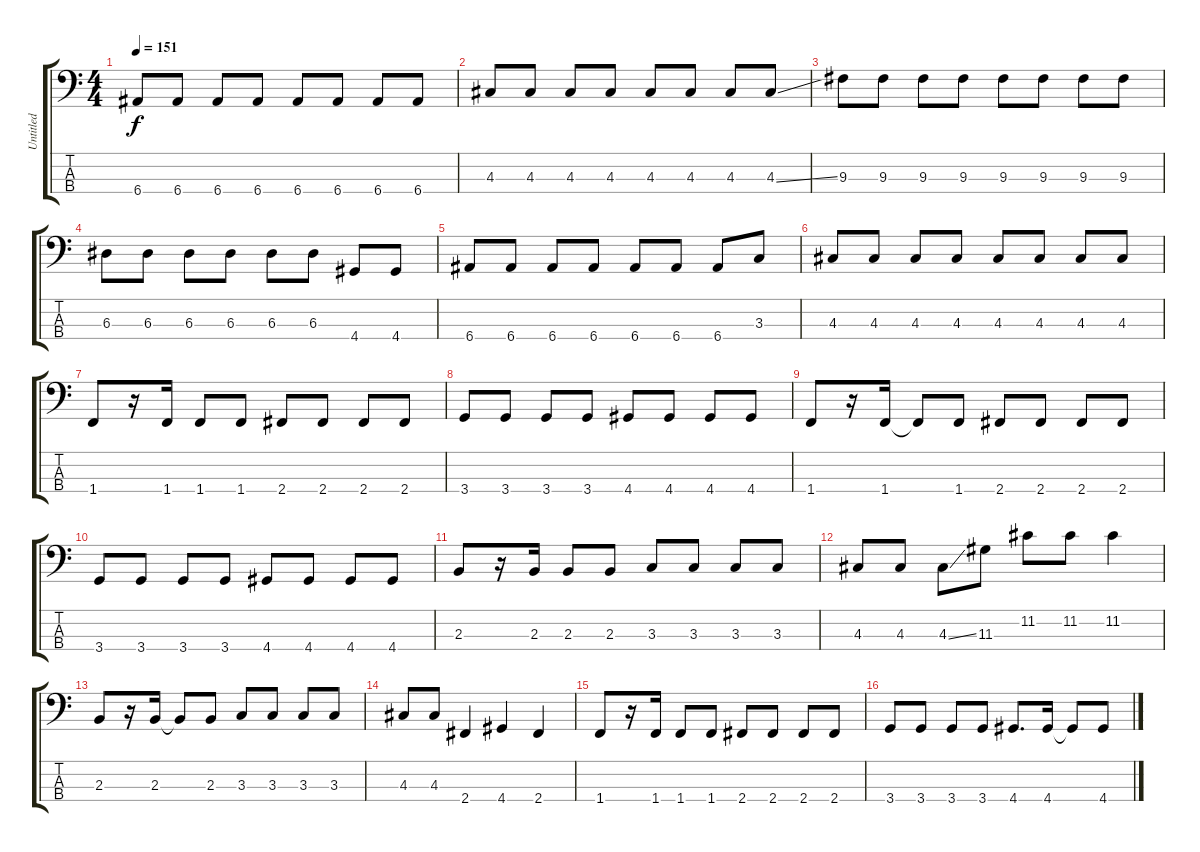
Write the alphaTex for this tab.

\track ("Untitled" "Untitled") {instrument electricbassfinger}
\staff {score tabs}
\tuning (G2 D2 A1 E1) {hide}
\ts (4 4)
\tempo 151
\clef f4
\ks c
6.4.8{dy f} 6.4.8 6.4.8 6.4.8 6.4.8 6.4.8 6.4.8 6.4.8 |
4.3.8 4.3.8 4.3.8 4.3.8 4.3.8 4.3.8 4.3.8 4.3{ss}.8 |
9.3.8 9.3.8 9.3.8 9.3.8 9.3.8 9.3.8 9.3.8 9.3.8 |
6.3.8 6.3.8 6.3.8 6.3.8 6.3.8 6.3.8 4.4.8 4.4.8 |
6.4.8 6.4.8 6.4.8 6.4.8 6.4.8 6.4.8 6.4.8 3.3.8 |
4.3.8 4.3.8 4.3.8 4.3.8 4.3.8 4.3.8 4.3.8 4.3.8 |
1.4.8 r.16 1.4.16 1.4.8 1.4.8 2.4.8 2.4.8 2.4.8 2.4.8 |
3.4.8 3.4.8 3.4.8 3.4.8 4.4.8 4.4.8 4.4.8 4.4.8 |
1.4.8 r.16 1.4.16 1.4{t}.8 1.4.8 2.4.8 2.4.8 2.4.8 2.4.8 |
3.4.8 3.4.8 3.4.8 3.4.8 4.4.8 4.4.8 4.4.8 4.4.8 |
2.3.8 r.16 2.3.16 2.3.8 2.3.8 3.3.8 3.3.8 3.3.8 3.3.8 |
4.3.8 4.3.8 4.3{ss}.8 11.3.8 11.2.8 11.2.8 11.2.4 |
2.3.8 r.16 2.3.16 2.3{t}.8 2.3.8 3.3.8 3.3.8 3.3.8 3.3.8 |
4.3.8 4.3.8 2.4.4 4.4.4 2.4.4 |
1.4.8 r.16 1.4.16 1.4.8 1.4.8 2.4.8 2.4.8 2.4.8 2.4.8 |
3.4.8 3.4.8 3.4.8 3.4.8 4.4.8{d} 4.4.16 4.4{t}.8 4.4.8
